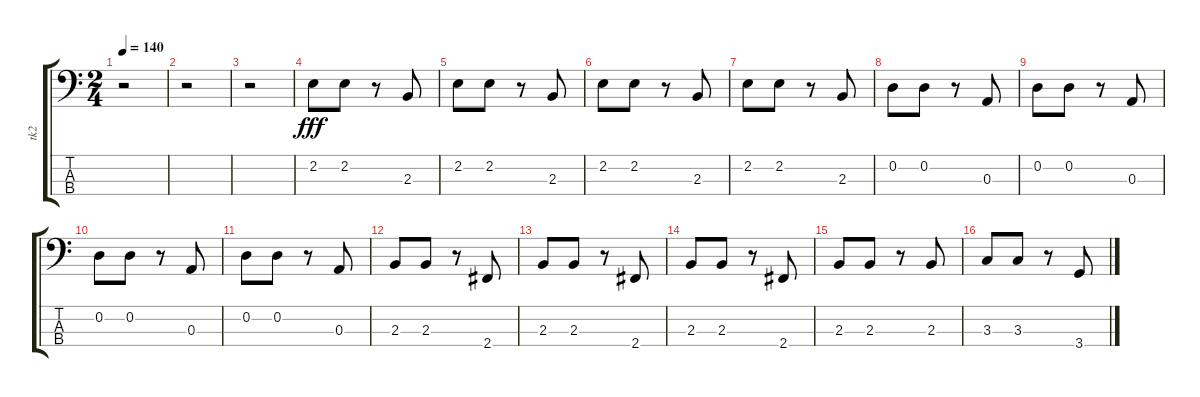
\track ("tk2" "tk2") {instrument electricbassfinger}
\staff {score tabs}
\tuning (G2 D2 A1 E1) {hide}
\ts (2 4)
\tempo 140
\clef f4
\ks c
r.2{dy fff instrument electricbassfinger} |
r.2 |
r.2 |
2.2.8{balance 8} 2.2.8 r.8 2.3.8 |
2.2.8 2.2.8 r.8 2.3.8 |
2.2.8 2.2.8 r.8 2.3.8 |
2.2.8 2.2.8 r.8 2.3.8 |
0.2.8 0.2.8 r.8 0.3.8 |
0.2.8 0.2.8 r.8 0.3.8 |
0.2.8 0.2.8 r.8 0.3.8 |
0.2.8 0.2.8 r.8 0.3.8 |
2.3.8 2.3.8 r.8 2.4.8 |
2.3.8 2.3.8 r.8 2.4.8 |
2.3.8 2.3.8 r.8 2.4.8 |
2.3.8 2.3.8 r.8 2.3.8 |
3.3.8 3.3.8 r.8 3.4.8
